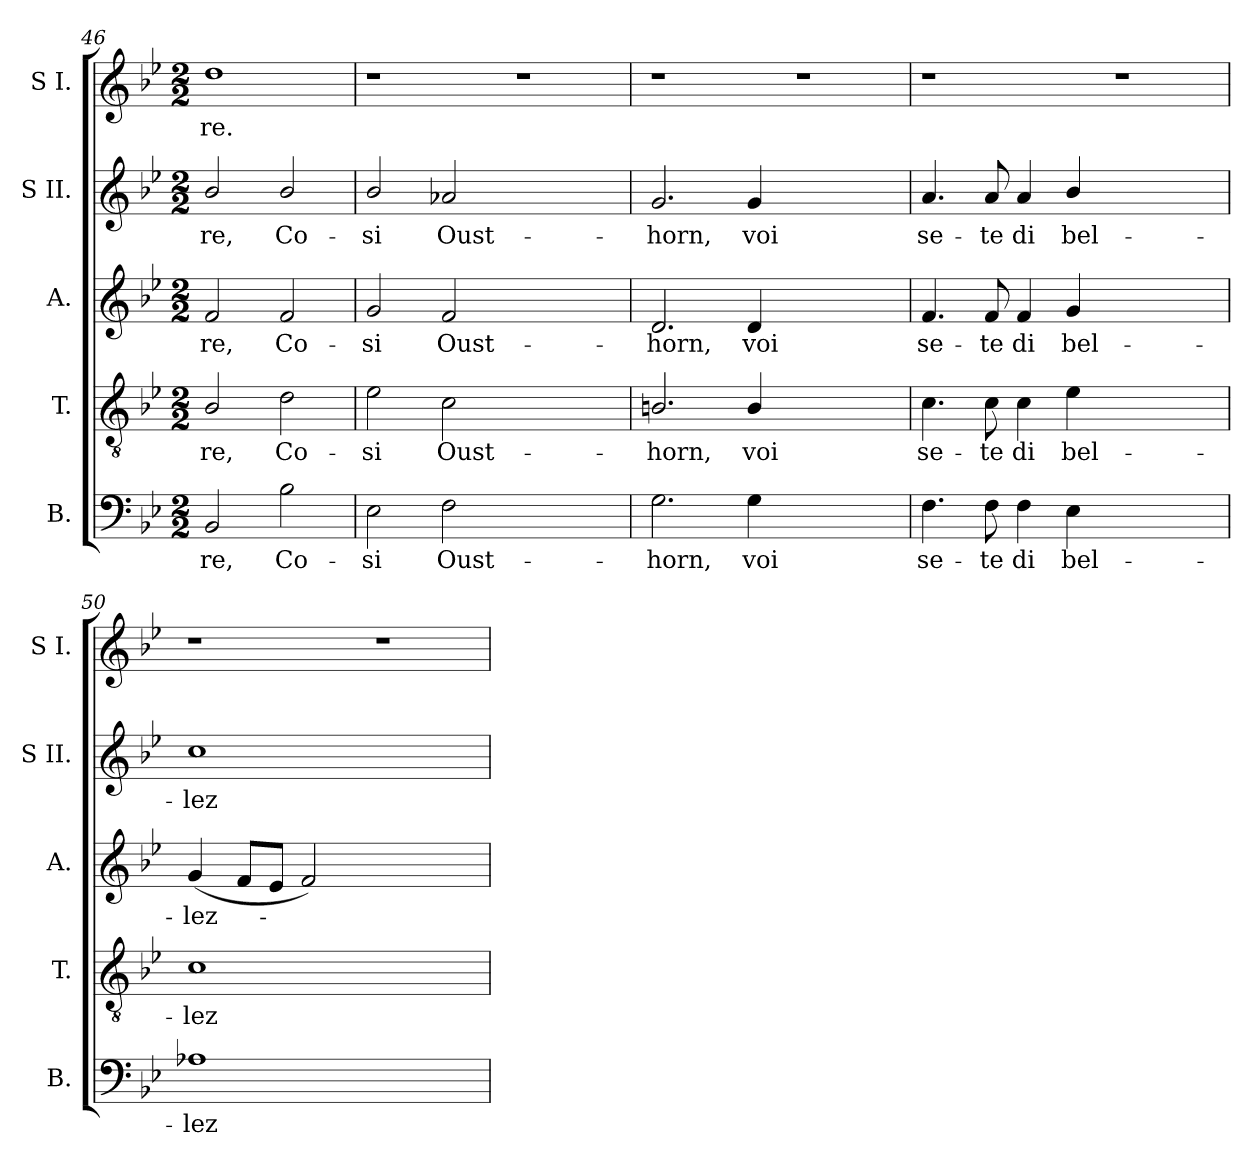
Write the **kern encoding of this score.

**kern	**text	**kern	**text	**kern	**text	**kern	**text	**kern	**text
*part5	*part5	*part4	*part4	*part3	*part3	*part2	*part2	*part1	*part1
*staff5	*staff5	*staff4	*staff4	*staff3	*staff3	*staff2	*staff2	*staff1	*staff1
*I"B.	*	*I"T.	*	*I"A.	*	*I"S II.	*	*I"S I.	*
*I'B.	*	*I'T.	*	*I'A.	*	*I'S II.	*	*I'S I.	*
*clefF4	*	*clefGv2	*	*clefG2	*	*clefG2	*	*clefG2	*
*	*	*ITrd7c12	*	*	*	*	*	*	*
*k[b-e-]	*	*k[b-e-]	*	*k[b-e-]	*	*k[b-e-]	*	*k[b-e-]	*
*B-:	*	*B-:	*	*B-:	*	*B-:	*	*B-:	*
*M2/2	*	*M2/2	*	*M2/2	*	*M2/2	*	*M2/2	*
=46	=46	=46	=46	=46	=46	=46	=46	=46	=46
!	!LO:LY:b:color=#000000	!	!	!	!	!	!	!	!
!	!	!	!LO:LY:b:color=#000000	!	!	!	!	!	!
!	!	!	!	!	!LO:LY:b:color=#000000	!	!	!	!
!	!	!	!	!	!	!	!LO:LY:b:color=#000000	!	!
!	!	!	!	!	!	!	!	!	!LO:LY:b:color=#000000
2BB-i/	-re,	2BB-i/	-re,	2fi/	-re,	2b-i/	-re,	1ddi	-re.
!	!LO:LY:b:color=#000000	!	!	!	!	!	!	!	!
!	!	!	!LO:LY:b:color=#000000	!	!	!	!	!	!
!	!	!	!	!	!LO:LY:b:color=#000000	!	!	!	!
!	!	!	!	!	!	!	!LO:LY:b:color=#000000	!	!
2B-i\	Co-	2Di\	Co-	2fi/	Co-	2b-i/	Co-	.	.
=47	=47	=47	=47	=47	=47	=47	=47	=47	=47
!	!LO:LY:b:color=#000000	!	!	!	!	!	!	!	!
!	!	!	!LO:LY:b:color=#000000	!	!	!	!	!	!
!	!	!	!	!	!LO:LY:b:color=#000000	!	!	!	!
!	!	!	!	!	!	!	!LO:LY:b:color=#000000	!	!
2E-i\	si	2E-i\	si	2gi/	si	2b-i/	si	1r	.
!	!LO:LY:b:color=#000000	!	!	!	!	!	!	!	!
!	!	!	!LO:LY:b:color=#000000	!	!	!	!	!	!
!	!	!	!	!	!LO:LY:b:color=#000000	!	!	!	!
!	!	!	!	!	!	!	!LO:LY:b:color=#000000	!	!
2Fi\	Oust-	2Ci\	Oust-	2fi/	Oust-	2a-Xi/	Oust-	.	.
1ryy	.	1ryy	.	1ryy	.	1ryy	.	1r	.
=48	=48	=48	=48	=48	=48	=48	=48	=48	=48
!	!LO:LY:b:color=#000000	!	!	!	!	!	!	!	!
!	!	!	!LO:LY:b:color=#000000	!	!	!	!	!	!
!	!	!	!	!	!LO:LY:b:color=#000000	!	!	!	!
!	!	!	!	!	!	!	!LO:LY:b:color=#000000	!	!
2.Gi\	horn,	2.BBni/	horn,	2.di/	horn,	2.gi/	horn,	1r	.
!	!LO:LY:b:color=#000000	!	!	!	!	!	!	!	!
!	!	!	!LO:LY:b:color=#000000	!	!	!	!	!	!
!	!	!	!	!	!LO:LY:b:color=#000000	!	!	!	!
!	!	!	!	!	!	!	!LO:LY:b:color=#000000	!	!
4Gi\	voi	4BBi/	voi	4di/	voi	4gi/	voi	.	.
1ryy	.	1ryy	.	1ryy	.	1ryy	.	1r	.
=49	=49	=49	=49	=49	=49	=49	=49	=49	=49
!	!LO:LY:b:color=#000000	!	!	!	!	!	!	!	!
!	!	!	!LO:LY:b:color=#000000	!	!	!	!	!	!
!	!	!	!	!	!LO:LY:b:color=#000000	!	!	!	!
!	!	!	!	!	!	!	!LO:LY:b:color=#000000	!	!
4.Fi\	se-	4.Ci\	se-	4.fi/	se-	4.ai/	se-	1r	.
!	!LO:LY:b:color=#000000	!	!	!	!	!	!	!	!
!	!	!	!LO:LY:b:color=#000000	!	!	!	!	!	!
!	!	!	!	!	!LO:LY:b:color=#000000	!	!	!	!
!	!	!	!	!	!	!	!LO:LY:b:color=#000000	!	!
8Fi\	te	8Ci\	te	8fi/	te	8ai/	te	.	.
!	!LO:LY:b:color=#000000	!	!	!	!	!	!	!	!
!	!	!	!LO:LY:b:color=#000000	!	!	!	!	!	!
!	!	!	!	!	!LO:LY:b:color=#000000	!	!	!	!
!	!	!	!	!	!	!	!LO:LY:b:color=#000000	!	!
4Fi\	di	4Ci\	di	4fi/	di	4ai/	di	.	.
!	!LO:LY:b:color=#000000	!	!	!	!	!	!	!	!
!	!	!	!LO:LY:b:color=#000000	!	!	!	!	!	!
!	!	!	!	!	!LO:LY:b:color=#000000	!	!	!	!
!	!	!	!	!	!	!	!LO:LY:b:color=#000000	!	!
4E-i\	bel-	4E-i\	bel-	4gi/	bel-	4b-i/	bel-	.	.
1ryy	.	1ryy	.	1ryy	.	1ryy	.	1r	.
=50	=50	=50	=50	=50	=50	=50	=50	=50	=50
!	!LO:LY:b:color=#000000	!	!	!	!	!	!	!	!
!	!	!	!LO:LY:b:color=#000000	!	!	!	!	!	!
!	!	!	!	!	!LO:LY:b:color=#000000	!	!	!	!
!	!	!	!	!	!	!	!LO:LY:b:color=#000000	!	!
1A-Xi	lez-	1Ci	lez-	(4gi/	lez-	1cci	lez-	1r	.
.	.	.	.	8fi/L	.	.	.	.	.
.	.	.	.	8e-i/J	.	.	.	.	.
.	.	.	.	2fi/)	.	.	.	.	.
1ryy	.	1ryy	.	1ryy	.	1ryy	.	1r	.
=	=	=	=	=	=	=	=	=	=
*-	*-	*-	*-	*-	*-	*-	*-	*-	*-
